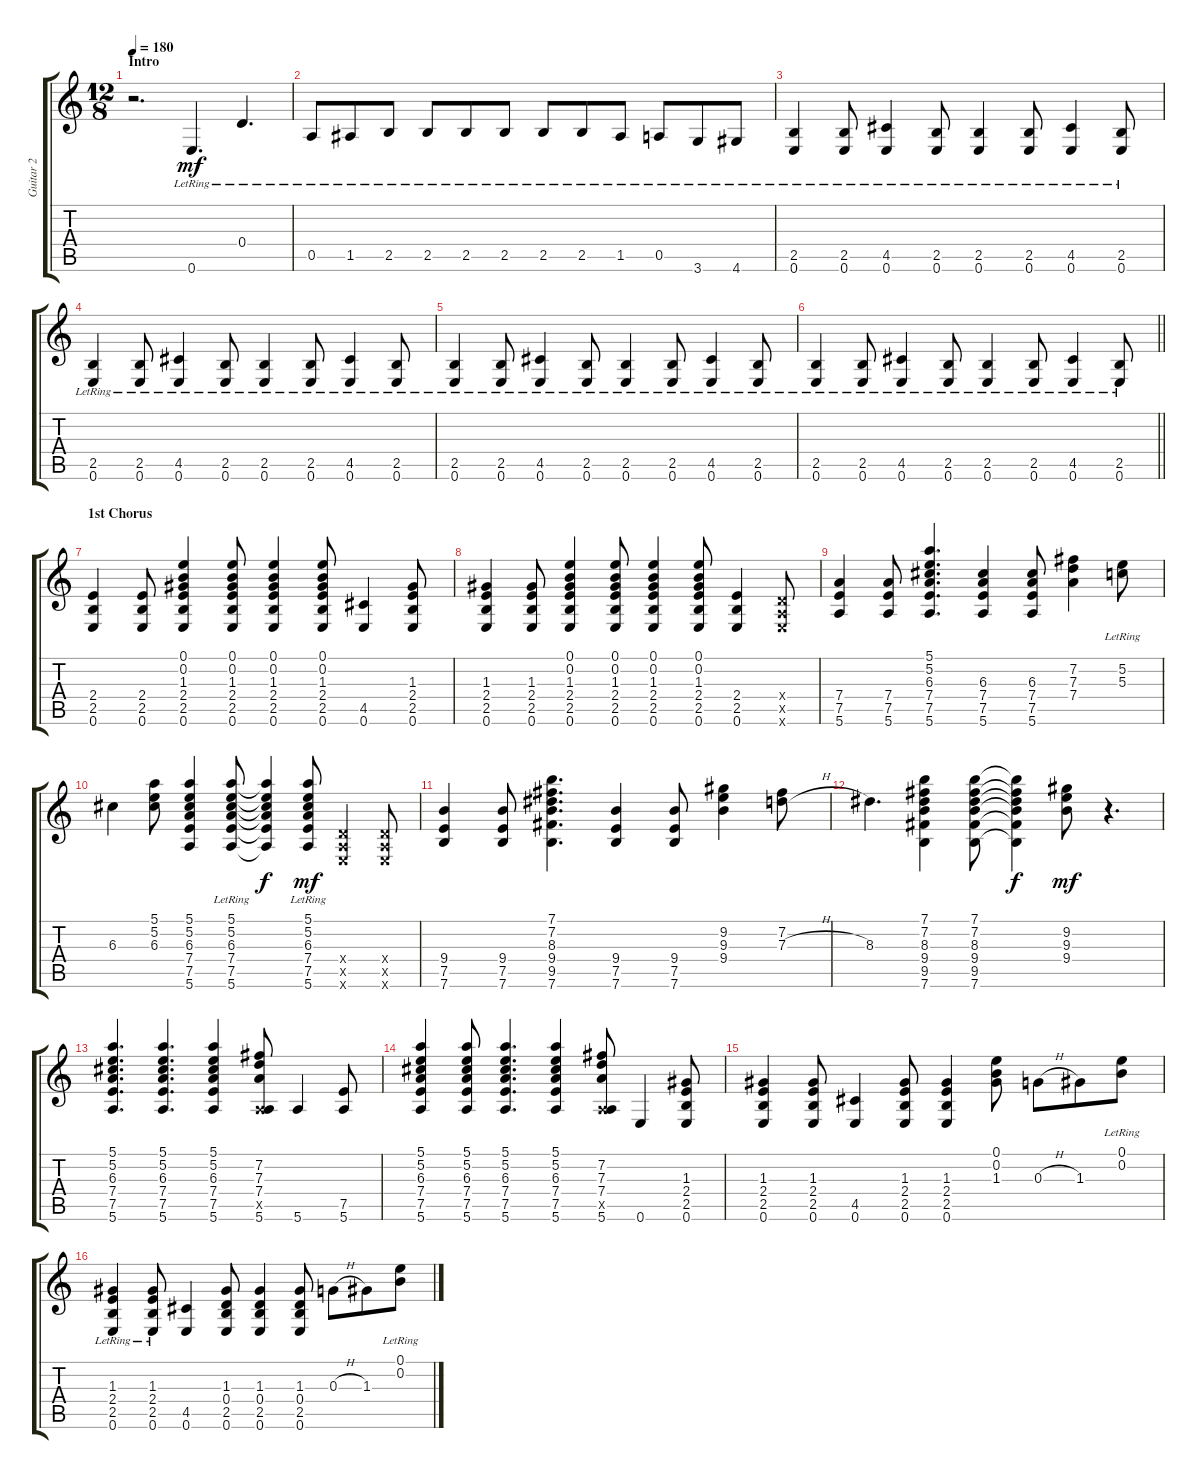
\track ("Guitar 2" "Guitar 2") {instrument acousticguitarsteel}
\staff {score tabs}
\tuning (E4 B3 G3 D3 A2 E2) {hide}
\ts (12 8)
\section ("" "Intro")
\tempo 180
\clef g2
\ks c
r.2{d dy mf instrument acousticguitarsteel} 0.6{lr}.4{d} 0.4{lr}.4{d} |
0.5{lr}.8 1.5{lr}.8 2.5{lr}.8 2.5{lr}.8 2.5{lr}.8 2.5{lr}.8 2.5{lr}.8 2.5{lr}.8 1.5{lr}.8 0.5{lr}.8 3.6{lr}.8 4.6{lr}.8 |
(2.5{lr} 0.6{lr}).4 (2.5{lr} 0.6{lr}).8 (4.5{lr} 0.6{lr}).4 (2.5{lr} 0.6{lr}).8 (2.5{lr} 0.6{lr}).4 (2.5{lr} 0.6{lr}).8 (4.5{lr} 0.6{lr}).4 (2.5{lr} 0.6{lr}).8 |
(2.5{lr} 0.6{lr}).4 (2.5{lr} 0.6{lr}).8 (4.5{lr} 0.6{lr}).4 (2.5{lr} 0.6{lr}).8 (2.5{lr} 0.6{lr}).4 (2.5{lr} 0.6{lr}).8 (4.5{lr} 0.6{lr}).4 (2.5{lr} 0.6{lr}).8 |
(2.5{lr} 0.6{lr}).4 (2.5{lr} 0.6{lr}).8 (4.5{lr} 0.6{lr}).4 (2.5{lr} 0.6{lr}).8 (2.5{lr} 0.6{lr}).4 (2.5{lr} 0.6{lr}).8 (4.5{lr} 0.6{lr}).4 (2.5{lr} 0.6{lr}).8 |
\barLineRight lightlight
(2.5{lr} 0.6{lr}).4 (2.5{lr} 0.6{lr}).8 (4.5{lr} 0.6{lr}).4 (2.5{lr} 0.6{lr}).8 (2.5{lr} 0.6{lr}).4 (2.5{lr} 0.6{lr}).8 (4.5{lr} 0.6{lr}).4 (2.5{lr} 0.6{lr}).8 |
\section ("" "1st Chorus")
(2.4 2.5 0.6).4 (2.4 2.5 0.6).8 (0.1 0.2 1.3 2.4 2.5 0.6).4 (0.1 0.2 1.3 2.4 2.5 0.6).8 (0.1 0.2 1.3 2.4 2.5 0.6).4 (0.1 0.2 1.3 2.4 2.5 0.6).8 (4.5 0.6).4 (1.3 2.4 2.5 0.6).8 |
(1.3 2.4 2.5 0.6).4 (1.3 2.4 2.5 0.6).8 (0.1 0.2 1.3 2.4 2.5 0.6).4 (0.1 0.2 1.3 2.4 2.5 0.6).8 (0.1 0.2 1.3 2.4 2.5 0.6).4 (0.1 0.2 1.3 2.4 2.5 0.6).8 (2.4 2.5 0.6).4 (0.4{x} 0.5{x} 0.6{x}).8 |
(7.4 7.5 5.6).4 (7.4 7.5 5.6).8 (5.1 5.2 6.3 7.4 7.5 5.6).4{d} (6.3 7.4 7.5 5.6).4 (6.3 7.4 7.5 5.6).8 (7.2 7.3 7.4).4 (5.2{lr} 5.3).8 |
6.3.4 (5.1 5.2 6.3).8 (5.1 5.2 6.3 7.4 7.5 5.6).4 (5.1{lr} 5.2{lr} 6.3{lr} 7.4{lr} 7.5{lr} 5.6{lr}).8 (5.1{t} 5.2{t} 6.3{t} 7.4{t} 7.5{t} 5.6{t}).4{dy f} (5.1{lr} 5.2{lr} 6.3{lr} 7.4{lr} 7.5{lr} 5.6{lr}).8{dy mf} (0.4{x} 0.5{x} 0.6{x}).4 (0.4{x} 0.5{x} 0.6{x}).8 |
(9.4 7.5 7.6).4 (9.4 7.5 7.6).8 (7.1 7.2 8.3 9.4 9.5 7.6).4{d} (9.4 7.5 7.6).4 (9.4 7.5 7.6).8 (9.2 9.3 9.4).4 (7.2 7.3{h}).8 |
8.3.4{d} (7.1 7.2 8.3 9.4 9.5 7.6).4 (7.1 7.2 8.3 9.4 9.5 7.6).8 (7.1{t} 7.2{t} 8.3{t} 9.4{t} 9.5{t} 7.6{t}).4{dy f} (9.2 9.3 9.4).8{dy mf} r.4{d} |
(5.1 5.2 6.3 7.4 7.5 5.6).4{d} (5.1 5.2 6.3 7.4 7.5 5.6).4{d} (5.1 5.2 6.3 7.4 7.5 5.6).4 (7.2 7.3 7.4 0.5{x} 5.6).8 5.6.4 (7.5 5.6).8 |
(5.1 5.2 6.3 7.4 7.5 5.6).4 (5.1 5.2 6.3 7.4 7.5 5.6).8 (5.1 5.2 6.3 7.4 7.5 5.6).4{d} (5.1 5.2 6.3 7.4 7.5 5.6).4 (7.2 7.3 7.4 0.5{x} 5.6).8 0.6.4 (1.3 2.4 2.5 0.6).8 |
(1.3 2.4 2.5 0.6).4 (1.3 2.4 2.5 0.6).8 (4.5 0.6).4 (1.3 2.4 2.5 0.6).8 (1.3 2.4 2.5 0.6).4 (0.1 0.2 1.3).8 0.3{h}.8 1.3.8 (0.1{lr} 0.2{lr}).8 |
(1.3{lr} 2.4{lr} 2.5{lr} 0.6{lr}).4 (1.3{lr} 2.4{lr} 2.5{lr} 0.6{lr}).8 (4.5 0.6).4 (1.3 0.4 2.5 0.6).8 (1.3 0.4 2.5 0.6).4 (1.3 0.4 2.5 0.6).8 0.3{h}.8 1.3.8 (0.1{lr} 0.2{lr}).8
